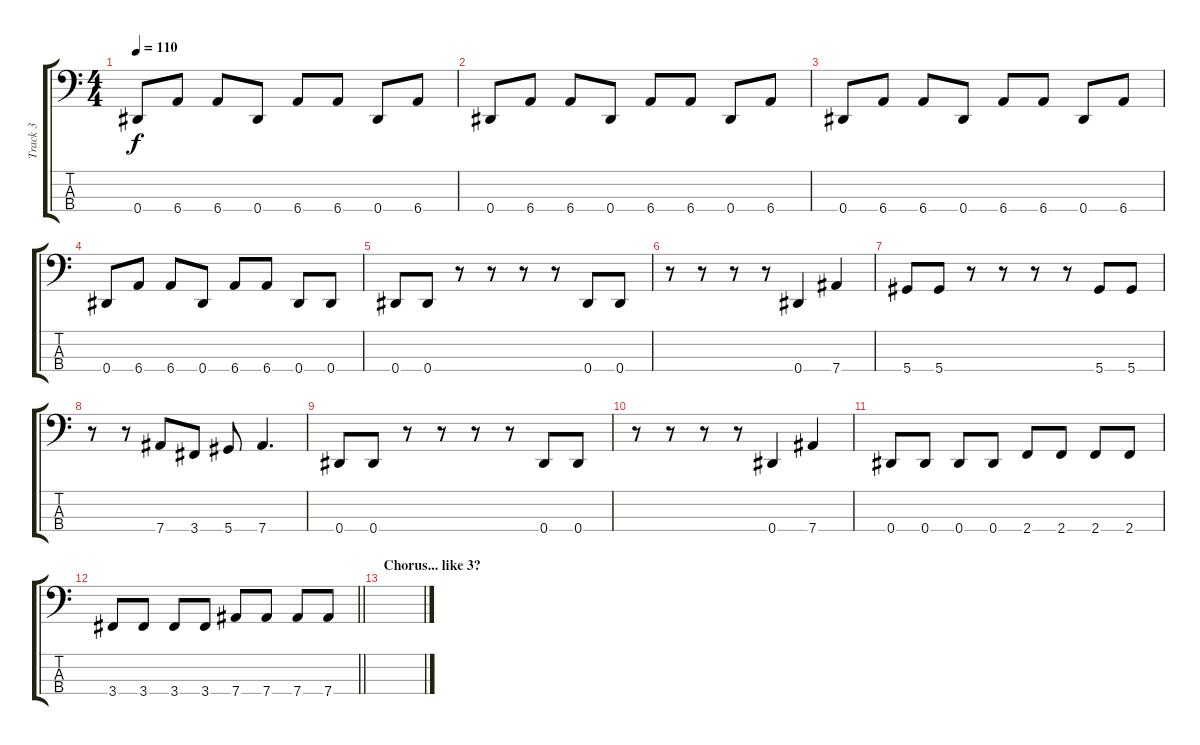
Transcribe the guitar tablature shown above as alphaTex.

\track ("Track 3" "Track 3") {instrument electricbasspick}
\staff {score tabs}
\tuning (Gb2 Db2 Ab1 Eb1) {hide}
\ts (4 4)
\tempo 110
\clef f4
\ks c
0.4.8{dy f} 6.4.8 6.4.8 0.4.8 6.4.8 6.4.8 0.4.8 6.4.8 |
0.4.8 6.4.8 6.4.8 0.4.8 6.4.8 6.4.8 0.4.8 6.4.8 |
0.4.8 6.4.8 6.4.8 0.4.8 6.4.8 6.4.8 0.4.8 6.4.8 |
0.4.8 6.4.8 6.4.8 0.4.8 6.4.8 6.4.8 0.4.8 0.4.8 |
0.4.8 0.4.8 r.8 r.8 r.8 r.8 0.4.8 0.4.8 |
r.8 r.8 r.8 r.8 0.4.4 7.4.4 |
5.4.8 5.4.8 r.8 r.8 r.8 r.8 5.4.8 5.4.8 |
r.8 r.8 7.4.8 3.4.8 5.4.8 7.4.4{d} |
0.4.8 0.4.8 r.8 r.8 r.8 r.8 0.4.8 0.4.8 |
r.8 r.8 r.8 r.8 0.4.4 7.4.4 |
0.4.8 0.4.8 0.4.8 0.4.8 2.4.8 2.4.8 2.4.8 2.4.8 |
\barLineRight lightlight
3.4.8 3.4.8 3.4.8 3.4.8 7.4.8 7.4.8 7.4.8 7.4.8 |
\section ("" "Chorus... like 3?")
